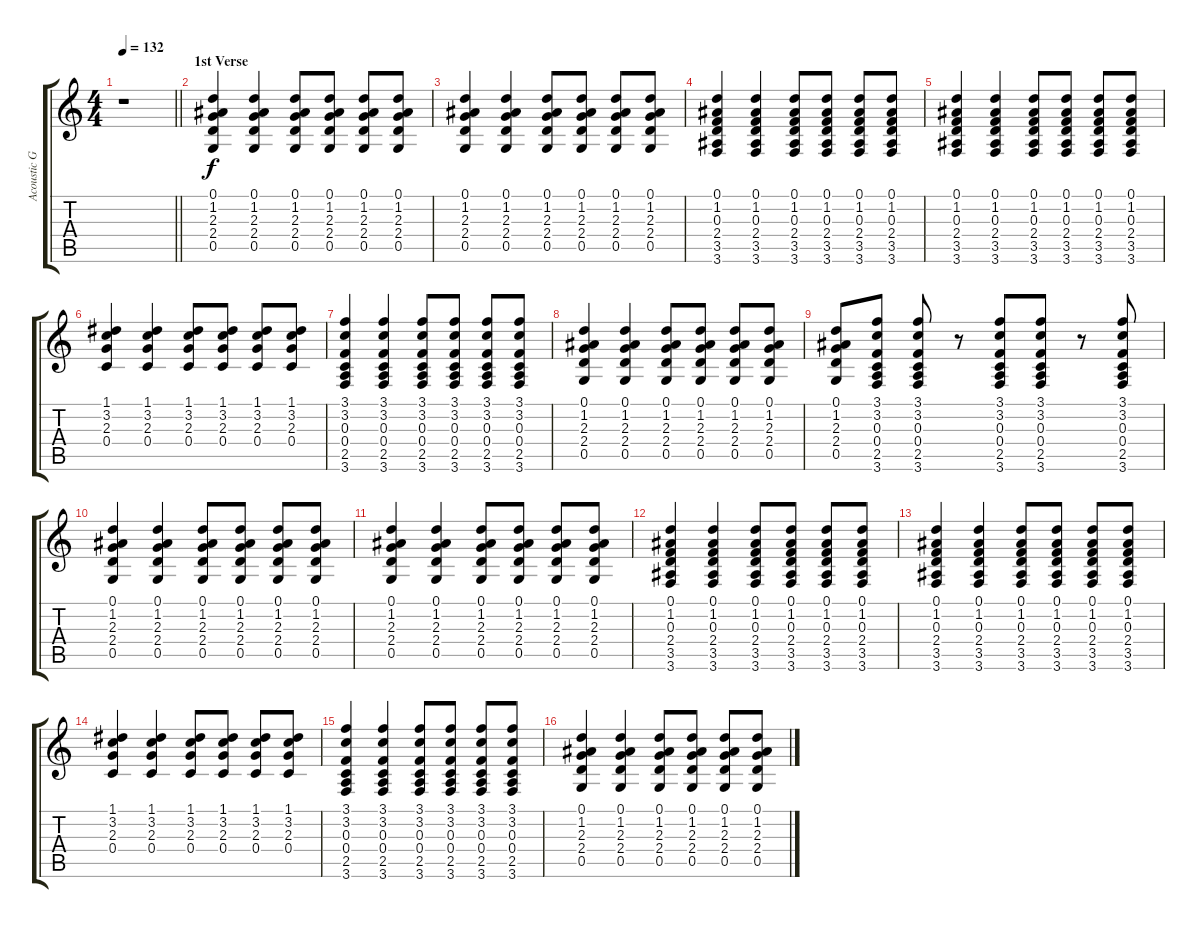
\track ("Acoustic Guitar" "Acoustic G") {instrument acousticguitarsteel}
\staff {score tabs}
\tuning (D4 A3 F3 C3 G2 D2) {hide}
\ts (4 4)
\tempo 132
\clef g2
\barLineRight lightlight
\ks c
r.1{dy f} |
\section ("" "1st Verse")
(0.1 1.2 2.3 2.4 0.5).4 (0.1 1.2 2.3 2.4 0.5).4 (0.1 1.2 2.3 2.4 0.5).8 (0.1 1.2 2.3 2.4 0.5).8 (0.1 1.2 2.3 2.4 0.5).8 (0.1 1.2 2.3 2.4 0.5).8 |
(0.1 1.2 2.3 2.4 0.5).4 (0.1 1.2 2.3 2.4 0.5).4 (0.1 1.2 2.3 2.4 0.5).8 (0.1 1.2 2.3 2.4 0.5).8 (0.1 1.2 2.3 2.4 0.5).8 (0.1 1.2 2.3 2.4 0.5).8 |
(0.1 1.2 0.3 2.4 3.5 3.6).4 (0.1 1.2 0.3 2.4 3.5 3.6).4 (0.1 1.2 0.3 2.4 3.5 3.6).8 (0.1 1.2 0.3 2.4 3.5 3.6).8 (0.1 1.2 0.3 2.4 3.5 3.6).8 (0.1 1.2 0.3 2.4 3.5 3.6).8 |
(0.1 1.2 0.3 2.4 3.5 3.6).4 (0.1 1.2 0.3 2.4 3.5 3.6).4 (0.1 1.2 0.3 2.4 3.5 3.6).8 (0.1 1.2 0.3 2.4 3.5 3.6).8 (0.1 1.2 0.3 2.4 3.5 3.6).8 (0.1 1.2 0.3 2.4 3.5 3.6).8 |
(1.1 3.2 2.3 0.4).4 (1.1 3.2 2.3 0.4).4 (1.1 3.2 2.3 0.4).8 (1.1 3.2 2.3 0.4).8 (1.1 3.2 2.3 0.4).8 (1.1 3.2 2.3 0.4).8 |
(3.1 3.2 0.3 0.4 2.5 3.6).4 (3.1 3.2 0.3 0.4 2.5 3.6).4 (3.1 3.2 0.3 0.4 2.5 3.6).8 (3.1 3.2 0.3 0.4 2.5 3.6).8 (3.1 3.2 0.3 0.4 2.5 3.6).8 (3.1 3.2 0.3 0.4 2.5 3.6).8 |
(0.1 1.2 2.3 2.4 0.5).4 (0.1 1.2 2.3 2.4 0.5).4 (0.1 1.2 2.3 2.4 0.5).8 (0.1 1.2 2.3 2.4 0.5).8 (0.1 1.2 2.3 2.4 0.5).8 (0.1 1.2 2.3 2.4 0.5).8 |
(0.1 1.2 2.3 2.4 0.5).8 (3.1 3.2 0.3 0.4 2.5 3.6).8 (3.1 3.2 0.3 0.4 2.5 3.6).8 r.8 (3.1 3.2 0.3 0.4 2.5 3.6).8 (3.1 3.2 0.3 0.4 2.5 3.6).8 r.8 (3.1 3.2 0.3 0.4 2.5 3.6).8 |
(0.1 1.2 2.3 2.4 0.5).4 (0.1 1.2 2.3 2.4 0.5).4 (0.1 1.2 2.3 2.4 0.5).8 (0.1 1.2 2.3 2.4 0.5).8 (0.1 1.2 2.3 2.4 0.5).8 (0.1 1.2 2.3 2.4 0.5).8 |
(0.1 1.2 2.3 2.4 0.5).4 (0.1 1.2 2.3 2.4 0.5).4 (0.1 1.2 2.3 2.4 0.5).8 (0.1 1.2 2.3 2.4 0.5).8 (0.1 1.2 2.3 2.4 0.5).8 (0.1 1.2 2.3 2.4 0.5).8 |
(0.1 1.2 0.3 2.4 3.5 3.6).4 (0.1 1.2 0.3 2.4 3.5 3.6).4 (0.1 1.2 0.3 2.4 3.5 3.6).8 (0.1 1.2 0.3 2.4 3.5 3.6).8 (0.1 1.2 0.3 2.4 3.5 3.6).8 (0.1 1.2 0.3 2.4 3.5 3.6).8 |
(0.1 1.2 0.3 2.4 3.5 3.6).4 (0.1 1.2 0.3 2.4 3.5 3.6).4 (0.1 1.2 0.3 2.4 3.5 3.6).8 (0.1 1.2 0.3 2.4 3.5 3.6).8 (0.1 1.2 0.3 2.4 3.5 3.6).8 (0.1 1.2 0.3 2.4 3.5 3.6).8 |
(1.1 3.2 2.3 0.4).4 (1.1 3.2 2.3 0.4).4 (1.1 3.2 2.3 0.4).8 (1.1 3.2 2.3 0.4).8 (1.1 3.2 2.3 0.4).8 (1.1 3.2 2.3 0.4).8 |
(3.1 3.2 0.3 0.4 2.5 3.6).4 (3.1 3.2 0.3 0.4 2.5 3.6).4 (3.1 3.2 0.3 0.4 2.5 3.6).8 (3.1 3.2 0.3 0.4 2.5 3.6).8 (3.1 3.2 0.3 0.4 2.5 3.6).8 (3.1 3.2 0.3 0.4 2.5 3.6).8 |
(0.1 1.2 2.3 2.4 0.5).4 (0.1 1.2 2.3 2.4 0.5).4 (0.1 1.2 2.3 2.4 0.5).8 (0.1 1.2 2.3 2.4 0.5).8 (0.1 1.2 2.3 2.4 0.5).8 (0.1 1.2 2.3 2.4 0.5).8
